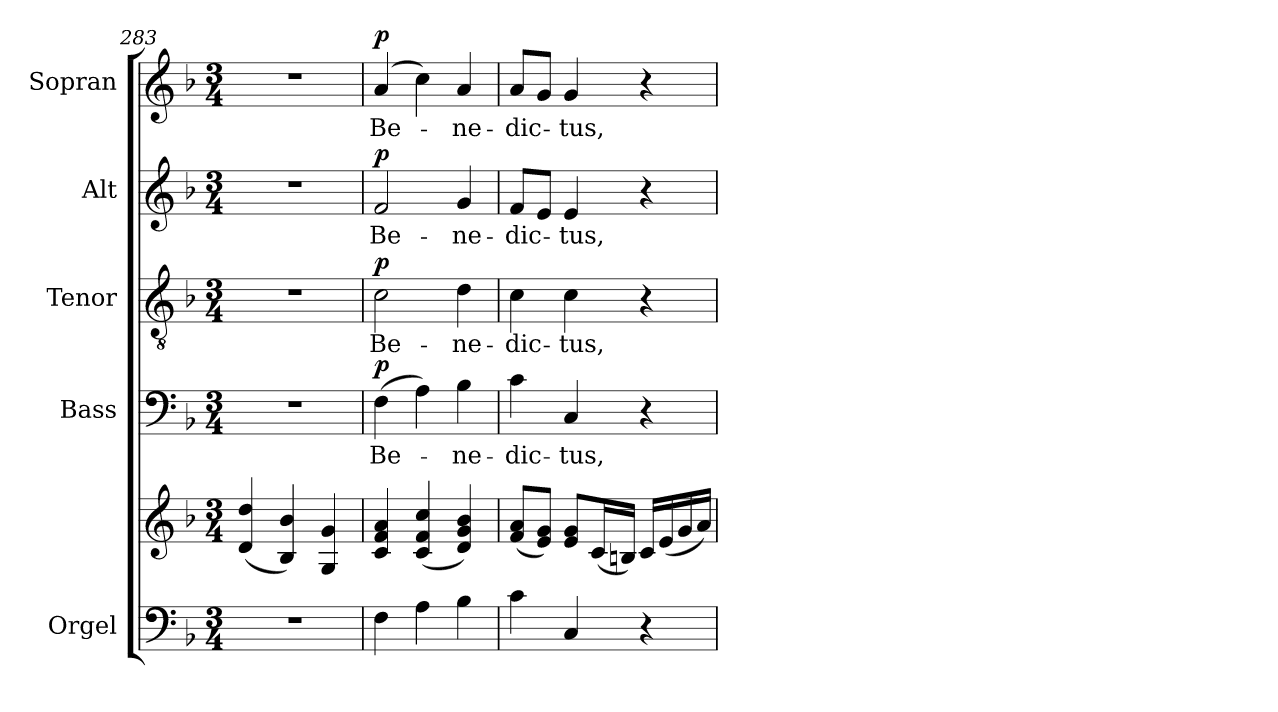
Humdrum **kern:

**kern	**kern	**kern	**text	**dynam	**kern	**text	**dynam	**kern	**text	**dynam	**kern	**text	**dynam
*part5	*part5	*part4	*part4	*part4	*part3	*part3	*part3	*part2	*part2	*part2	*part1	*part1	*part1
*staff6	*staff5	*staff4	*staff4	*staff4	*staff3	*staff3	*staff3	*staff2	*staff2	*staff2	*staff1	*staff1	*staff1
*I"Orgel	*	*I"Bass	*	*	*I"Tenor	*	*	*I"Alt	*	*	*I"Sopran	*	*
*I'Org.	*	*I'B.	*	*	*I'T.	*	*	*I'A.	*	*	*I'S.	*	*
*clefF4	*clefG2	*clefF4	*	*	*clefGv2	*	*	*clefG2	*	*	*clefG2	*	*
*k[b-]	*k[b-]	*k[b-]	*	*	*k[b-]	*	*	*k[b-]	*	*	*k[b-]	*	*
*F:	*F:	*F:	*	*	*F:	*	*	*F:	*	*	*F:	*	*
*M3/4	*M3/4	*M3/4	*	*	*M3/4	*	*	*M3/4	*	*	*M3/4	*	*
=283	=283	=283	=283	=283	=283	=283	=283	=283	=283	=283	=283	=283	=283
2.r	(<4d/ 4dd/	2.r	.	.	2.r	.	.	2.r	.	.	2.r	.	.
.	4B-/ 4b-/)	.	.	.	.	.	.	.	.	.	.	.	.
.	4G/ 4g/	.	.	.	.	.	.	.	.	.	.	.	.
!!LO:LB:g=z
=284	=284	=284	=284	=284	=284	=284	=284	=284	=284	=284	=284	=284	=284
!	!	!	!LO:LY:b	!LO:DY:a	!	!LO:LY:b	!LO:DY:a	!	!LO:LY:b	!LO:DY:a	!	!LO:LY:b	!LO:DY:a
4F\	4c/ 4f/ 4a/	(>4F\	Be-	p	2c\	Be-	p	2f/	Be-	p	(4a/	Be-	p
4A\	(<4c/ 4f/ 4cc/	4A\)	.	.	.	.	.	.	.	.	4cc\)	.	.
!	!	!	!LO:LY:b	!	!	!LO:LY:b	!	!	!LO:LY:b	!	!	!LO:LY:b	!
4B-\	4d/ 4g/ 4b-/)	4B-\	-ne-	.	4d\	-ne-	.	4g/	-ne-	.	4a/	-ne-	.
=285	=285	=285	=285	=285	=285	=285	=285	=285	=285	=285	=285	=285	=285
!	!	!	!LO:LY:b	!	!	!LO:LY:b	!	!	!LO:LY:b	!	!	!LO:LY:b	!
4c\	(<8f/ 8a/L	4c\	-dic-	.	4c\	-dic-	.	8f/L	-dic-	.	8a/L	-dic-	.
.	8e/ 8g/J)	.	.	.	.	.	.	8e/J	.	.	8g/J	.	.
!	!	!	!LO:LY:b	!	!	!LO:LY:b	!	!	!LO:LY:b	!	!	!LO:LY:b	!
4C/	8e/ 8g/L	4C/	-tus,	.	4c\	-tus,	.	4e/	-tus,	.	4g/	-tus,	.
.	(<16c/L	.	.	.	.	.	.	.	.	.	.	.	.
.	16Bn/JJ)	.	.	.	.	.	.	.	.	.	.	.	.
4r	16c/LL	4r	.	.	4r	.	.	4r	.	.	4r	.	.
.	(<16e/	.	.	.	.	.	.	.	.	.	.	.	.
.	16g/	.	.	.	.	.	.	.	.	.	.	.	.
.	16a/JJ)	.	.	.	.	.	.	.	.	.	.	.	.
=	=	=	=	=	=	=	=	=	=	=	=	=	=
*-	*-	*-	*-	*-	*-	*-	*-	*-	*-	*-	*-	*-	*-
